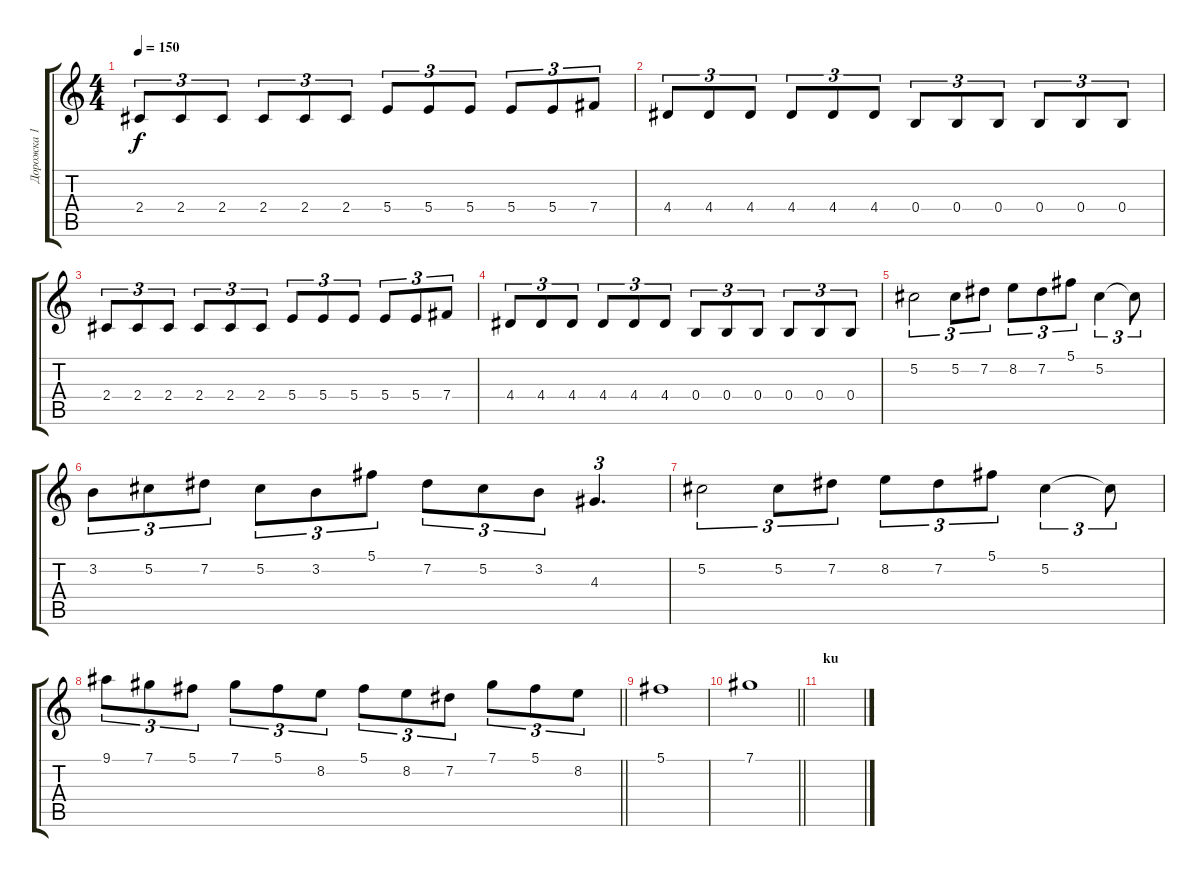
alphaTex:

\track ("Дорожка 1" "Дорожка 1") {instrument distortionguitar}
\staff {score tabs}
\tuning (Db4 Ab3 E3 B2 Gb2 B1) {hide}
\ts (4 4)
\tempo 150
\clef g2
\ks c
2.4.8{tu (3 2) dy f} 2.4.8{tu (3 2)} 2.4.8{tu (3 2)} 2.4.8{tu (3 2)} 2.4.8{tu (3 2)} 2.4.8{tu (3 2)} 5.4.8{tu (3 2)} 5.4.8{tu (3 2)} 5.4.8{tu (3 2)} 5.4.8{tu (3 2)} 5.4.8{tu (3 2)} 7.4.8{tu (3 2)} |
4.4.8{tu (3 2)} 4.4.8{tu (3 2)} 4.4.8{tu (3 2)} 4.4.8{tu (3 2)} 4.4.8{tu (3 2)} 4.4.8{tu (3 2)} 0.4.8{tu (3 2)} 0.4.8{tu (3 2)} 0.4.8{tu (3 2)} 0.4.8{tu (3 2)} 0.4.8{tu (3 2)} 0.4.8{tu (3 2)} |
2.4.8{tu (3 2)} 2.4.8{tu (3 2)} 2.4.8{tu (3 2)} 2.4.8{tu (3 2)} 2.4.8{tu (3 2)} 2.4.8{tu (3 2)} 5.4.8{tu (3 2)} 5.4.8{tu (3 2)} 5.4.8{tu (3 2)} 5.4.8{tu (3 2)} 5.4.8{tu (3 2)} 7.4.8{tu (3 2)} |
4.4.8{tu (3 2)} 4.4.8{tu (3 2)} 4.4.8{tu (3 2)} 4.4.8{tu (3 2)} 4.4.8{tu (3 2)} 4.4.8{tu (3 2)} 0.4.8{tu (3 2)} 0.4.8{tu (3 2)} 0.4.8{tu (3 2)} 0.4.8{tu (3 2)} 0.4.8{tu (3 2)} 0.4.8{tu (3 2)} |
5.2.2{tu (3 2)} 5.2.8{tu (3 2)} 7.2.8{tu (3 2)} 8.2.8{tu (3 2)} 7.2.8{tu (3 2)} 5.1.8{tu (3 2)} 5.2.4{tu (3 2)} 5.2{t}.8{tu (3 2)} |
3.2.8{tu (3 2)} 5.2.8{tu (3 2)} 7.2.8{tu (3 2)} 5.2.8{tu (3 2)} 3.2.8{tu (3 2)} 5.1.8{tu (3 2)} 7.2.8{tu (3 2)} 5.2.8{tu (3 2)} 3.2.8{tu (3 2)} 4.3.4{d tu (3 2)} |
5.2.2{tu (3 2)} 5.2.8{tu (3 2)} 7.2.8{tu (3 2)} 8.2.8{tu (3 2)} 7.2.8{tu (3 2)} 5.1.8{tu (3 2)} 5.2.4{tu (3 2)} 5.2{t}.8{tu (3 2)} |
\barLineRight lightlight
9.1.8{tu (3 2)} 7.1.8{tu (3 2)} 5.1.8{tu (3 2)} 7.1.8{tu (3 2)} 5.1.8{tu (3 2)} 8.2.8{tu (3 2)} 5.1.8{tu (3 2)} 8.2.8{tu (3 2)} 7.2.8{tu (3 2)} 7.1.8{tu (3 2)} 5.1.8{tu (3 2)} 8.2.8{tu (3 2)} |
5.1.1 |
\barLineRight lightlight
7.1.1 |
\section ("" "ku")
